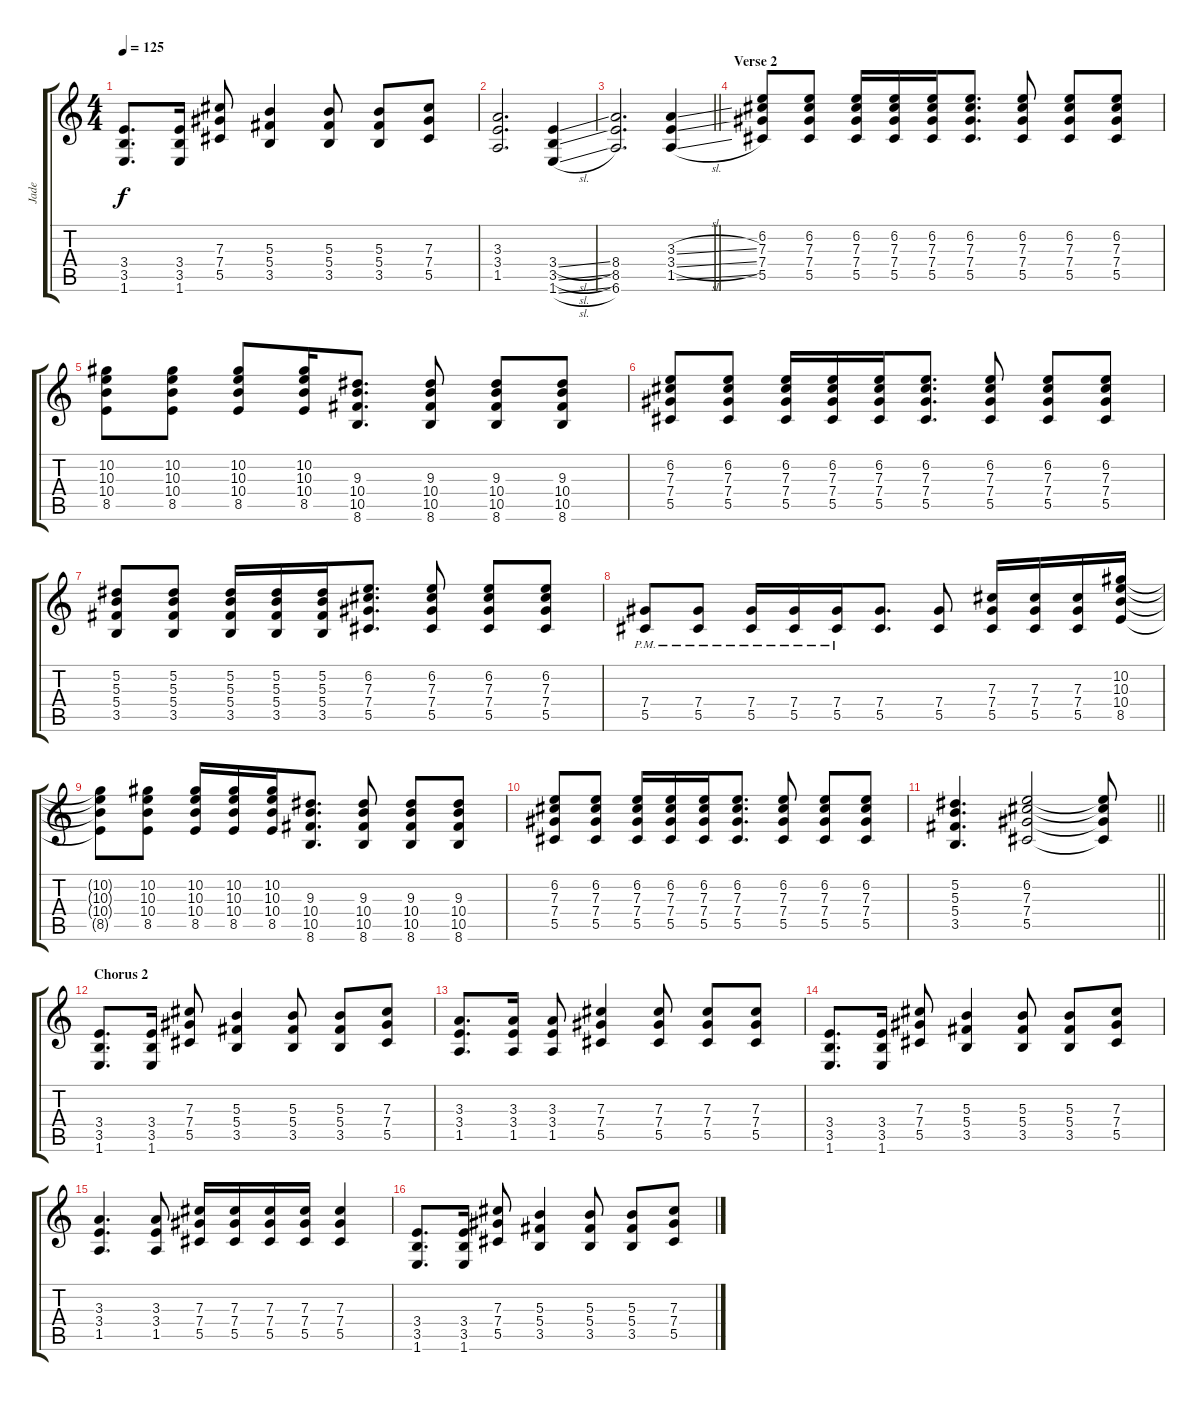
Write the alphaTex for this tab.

\track ("Jade" "Jade") {instrument overdrivenguitar}
\staff {score tabs}
\tuning (Eb4 Bb3 Gb3 Db3 Ab2 Eb2) {hide}
\ts (4 4)
\tempo 125
\clef g2
\ks c
(3.4 3.5 1.6).8{d dy f} (3.4 3.5 1.6).16 (7.3 7.4 5.5).8 (5.3 5.4 3.5).4 (5.3 5.4 3.5).8 (5.3 5.4 3.5).8 (7.3 7.4 5.5).8 |
(3.3 3.4 1.5).2{d} (3.4{sl} 3.5{sl} 1.6{sl}).4 |
\barLineRight lightlight
(8.4 8.5 6.6).2{d} (3.3{sl} 3.4{sl} 1.5{sl}).4 |
\section ("" "Verse 2")
(6.2 7.3 7.4 5.5).8 (6.2 7.3 7.4 5.5).8 (6.2 7.3 7.4 5.5).16 (6.2 7.3 7.4 5.5).16 (6.2 7.3 7.4 5.5).16 (6.2 7.3 7.4 5.5).8{d} (6.2 7.3 7.4 5.5).8 (6.2 7.3 7.4 5.5).8 (6.2 7.3 7.4 5.5).8 |
(10.2 10.3 10.4 8.5).8 (10.2 10.3 10.4 8.5).8 (10.2 10.3 10.4 8.5).8 (10.2 10.3 10.4 8.5).16 (9.3 10.4 10.5 8.6).8{d} (9.3 10.4 10.5 8.6).8 (9.3 10.4 10.5 8.6).8 (9.3 10.4 10.5 8.6).8 |
(6.2 7.3 7.4 5.5).8 (6.2 7.3 7.4 5.5).8 (6.2 7.3 7.4 5.5).16 (6.2 7.3 7.4 5.5).16 (6.2 7.3 7.4 5.5).16 (6.2 7.3 7.4 5.5).8{d} (6.2 7.3 7.4 5.5).8 (6.2 7.3 7.4 5.5).8 (6.2 7.3 7.4 5.5).8 |
(5.2 5.3 5.4 3.5).8 (5.2 5.3 5.4 3.5).8 (5.2 5.3 5.4 3.5).16 (5.2 5.3 5.4 3.5).16 (5.2 5.3 5.4 3.5).16 (6.2 7.3 7.4 5.5).8{d} (6.2 7.3 7.4 5.5).8 (6.2 7.3 7.4 5.5).8 (6.2 7.3 7.4 5.5).8 |
(7.4{pm} 5.5{pm}).8 (7.4{pm} 5.5{pm}).8 (7.4{pm} 5.5{pm}).16 (7.4{pm} 5.5{pm}).16 (7.4{pm} 5.5{pm}).16 (7.4 5.5).8{d} (7.4 5.5).8 (7.3 7.4 5.5).16 (7.3 7.4 5.5).16 (7.3 7.4 5.5).16 (10.2 10.3 10.4 8.5).16 |
(10.2{t} 10.3{t} 10.4{t} 8.5{t}).8 (10.2 10.3 10.4 8.5).8 (10.2 10.3 10.4 8.5).16 (10.2 10.3 10.4 8.5).16 (10.2 10.3 10.4 8.5).16 (9.3 10.4 10.5 8.6).8{d} (9.3 10.4 10.5 8.6).8 (9.3 10.4 10.5 8.6).8 (9.3 10.4 10.5 8.6).8 |
(6.2 7.3 7.4 5.5).8 (6.2 7.3 7.4 5.5).8 (6.2 7.3 7.4 5.5).16 (6.2 7.3 7.4 5.5).16 (6.2 7.3 7.4 5.5).16 (6.2 7.3 7.4 5.5).8{d} (6.2 7.3 7.4 5.5).8 (6.2 7.3 7.4 5.5).8 (6.2 7.3 7.4 5.5).8 |
\barLineRight lightlight
(5.2 5.3 5.4 3.5).4{d} (6.2 7.3 7.4 5.5).2 (6.2{t} 7.3{t} 7.4{t} 5.5{t}).8 |
\section ("" "Chorus 2")
(3.4 3.5 1.6).8{d} (3.4 3.5 1.6).16 (7.3 7.4 5.5).8 (5.3 5.4 3.5).4 (5.3 5.4 3.5).8 (5.3 5.4 3.5).8 (7.3 7.4 5.5).8 |
(3.3 3.4 1.5).8{d} (3.3 3.4 1.5).16 (3.3 3.4 1.5).8 (7.3 7.4 5.5).4 (7.3 7.4 5.5).8 (7.3 7.4 5.5).8 (7.3 7.4 5.5).8 |
(3.4 3.5 1.6).8{d} (3.4 3.5 1.6).16 (7.3 7.4 5.5).8 (5.3 5.4 3.5).4 (5.3 5.4 3.5).8 (5.3 5.4 3.5).8 (7.3 7.4 5.5).8 |
(3.3 3.4 1.5).4{d} (3.3 3.4 1.5).8 (7.3 7.4 5.5).16 (7.3 7.4 5.5).16 (7.3 7.4 5.5).16 (7.3 7.4 5.5).16 (7.3 7.4 5.5).4 |
(3.4 3.5 1.6).8{d} (3.4 3.5 1.6).16 (7.3 7.4 5.5).8 (5.3 5.4 3.5).4 (5.3 5.4 3.5).8 (5.3 5.4 3.5).8 (7.3 7.4 5.5).8
